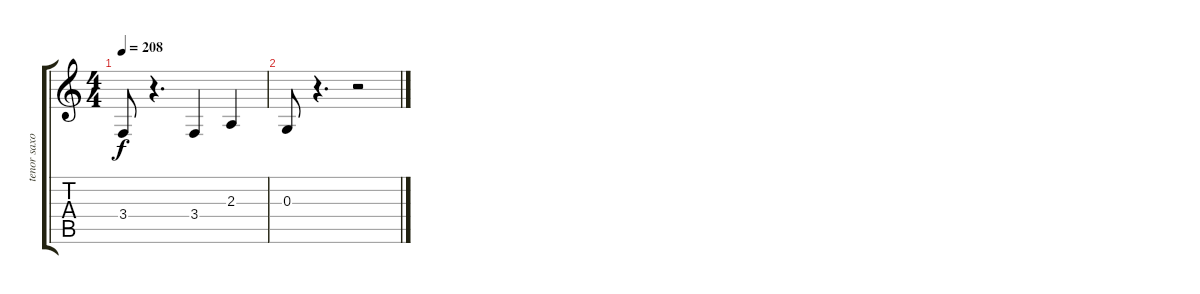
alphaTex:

\track ("tenor saxophone" "tenor saxo") {instrument tenorsax}
\staff {score tabs}
\tuning (E4 B3 G3 D3 A2 E2) {hide}
\ts (4 4)
\tempo 208
\clef g2
\ks c
3.4.8{dy f} r.4{d} 3.4.4 2.3.4 |
0.3.8 r.4{d} r.2
